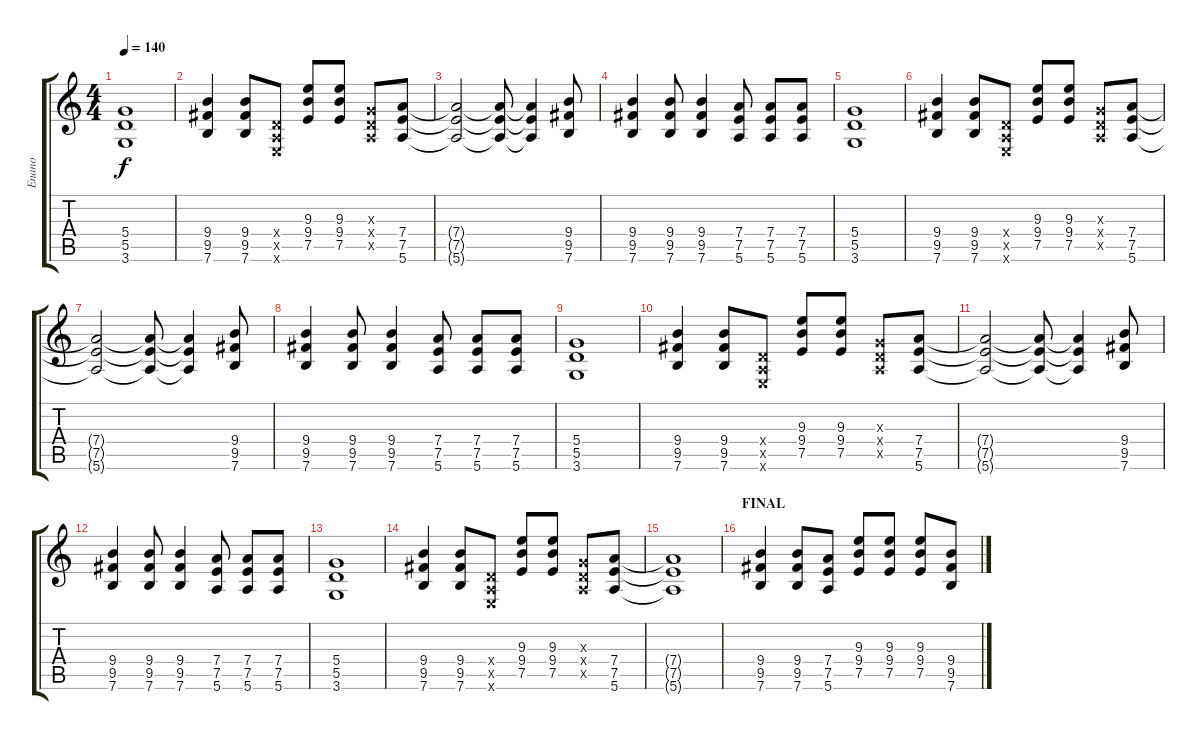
\track ("Enano" "Enano") {instrument distortionguitar}
\staff {score tabs}
\tuning (E4 B3 G3 D3 A2 E2) {hide}
\ts (4 4)
\section ("" "")
\tempo 140
\clef g2
\ks c
(5.4 5.5 3.6).1{dy f} |
(9.4 9.5 7.6).4 (9.4 9.5 7.6).8 (0.4{x} 0.5{x} 0.6{x}).8 (9.3 9.4 7.5).8 (9.3 9.4 7.5).8 (0.3{x} 0.4{x} 0.5{x}).8 (7.4 7.5 5.6).8 |
(7.4{t} 7.5{t} 5.6{t}).2 (7.4{t} 7.5{t} 5.6{t}).8 (7.4{t} 7.5{t} 5.6{t}).4 (9.4 9.5 7.6).8 |
(9.4 9.5 7.6).4 (9.4 9.5 7.6).8 (9.4 9.5 7.6).4 (7.4 7.5 5.6).8 (7.4 7.5 5.6).8 (7.4 7.5 5.6).8 |
(5.4 5.5 3.6).1 |
(9.4 9.5 7.6).4 (9.4 9.5 7.6).8 (0.4{x} 0.5{x} 0.6{x}).8 (9.3 9.4 7.5).8 (9.3 9.4 7.5).8 (0.3{x} 0.4{x} 0.5{x}).8 (7.4 7.5 5.6).8 |
(7.4{t} 7.5{t} 5.6{t}).2 (7.4{t} 7.5{t} 5.6{t}).8 (7.4{t} 7.5{t} 5.6{t}).4 (9.4 9.5 7.6).8 |
(9.4 9.5 7.6).4 (9.4 9.5 7.6).8 (9.4 9.5 7.6).4 (7.4 7.5 5.6).8 (7.4 7.5 5.6).8 (7.4 7.5 5.6).8 |
(5.4 5.5 3.6).1 |
(9.4 9.5 7.6).4 (9.4 9.5 7.6).8 (0.4{x} 0.5{x} 0.6{x}).8 (9.3 9.4 7.5).8 (9.3 9.4 7.5).8 (0.3{x} 0.4{x} 0.5{x}).8 (7.4 7.5 5.6).8 |
(7.4{t} 7.5{t} 5.6{t}).2 (7.4{t} 7.5{t} 5.6{t}).8 (7.4{t} 7.5{t} 5.6{t}).4 (9.4 9.5 7.6).8 |
(9.4 9.5 7.6).4 (9.4 9.5 7.6).8 (9.4 9.5 7.6).4 (7.4 7.5 5.6).8 (7.4 7.5 5.6).8 (7.4 7.5 5.6).8 |
(5.4 5.5 3.6).1 |
(9.4 9.5 7.6).4 (9.4 9.5 7.6).8 (0.4{x} 0.5{x} 0.6{x}).8 (9.3 9.4 7.5).8 (9.3 9.4 7.5).8 (0.3{x} 0.4{x} 0.5{x}).8 (7.4 7.5 5.6).8 |
(7.4{t} 7.5{t} 5.6{t}).1 |
\section ("" "FINAL")
(9.4 9.5 7.6).4 (9.4 9.5 7.6).8 (7.4 7.5 5.6).8 (9.3 9.4 7.5).8 (9.3 9.4 7.5).8 (9.3 9.4 7.5).8 (9.4 9.5 7.6).8
